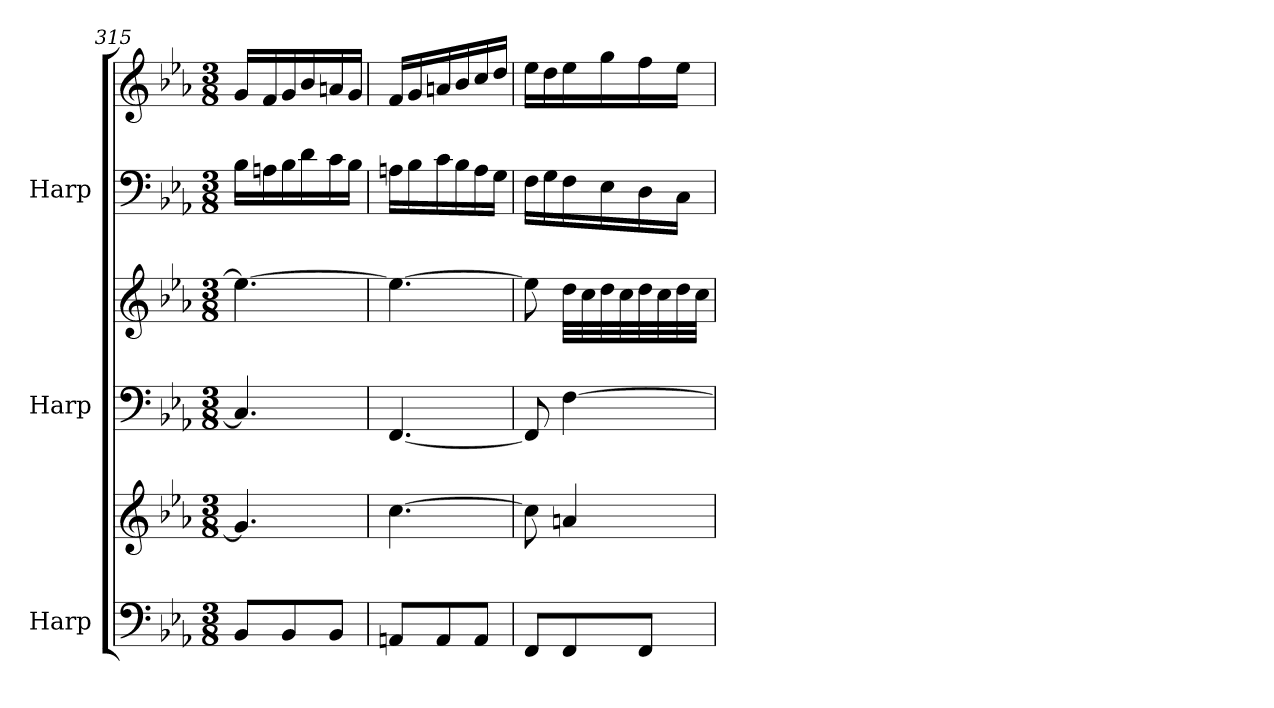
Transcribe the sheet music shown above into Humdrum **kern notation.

**kern	**kern	**kern	**kern	**kern	**kern
*part3	*part3	*part2	*part2	*part1	*part1
*staff6	*staff5	*staff4	*staff3	*staff2	*staff1
*I"Harp	*	*I"Harp	*	*I"Harp	*
*I'Hp	*	*I'Hp	*	*I'Hp	*
*clefF4	*clefG2	*clefF4	*clefG2	*clefF4	*clefG2
*k[b-e-a-]	*k[b-e-a-]	*k[b-e-a-]	*k[b-e-a-]	*k[b-e-a-]	*k[b-e-a-]
*M3/8	*M3/8	*M3/8	*M3/8	*M3/8	*M3/8
=315	=315	=315	=315	=315	=315
8BB-/L	4.g/]	4.C/]	4.ee-\_	16B-\LL	16g/LL
.	.	.	.	16An\	16f/
8BB-/	.	.	.	16B-\	16g/
.	.	.	.	16d\	16b-/
8BB-/J	.	.	.	16c\	16an/
.	.	.	.	16B-\JJ	16g/JJ
=316	=316	=316	=316	=316	=316
8AAn/L	[4.cc\	[4.FF/	4.ee-\_	16An\LL	16f/LL
.	.	.	.	16B-\	16g/
8AA/	.	.	.	16c\	16an/
.	.	.	.	16B-\	16b-/
8AA/J	.	.	.	16A\	16cc/
.	.	.	.	16G\JJ	16dd/JJ
=317	=317	=317	=317	=317	=317
8FF/L	8cc\]	8FF/]	8ee-\]	16F\LL	16ee-\LL
.	.	.	.	16G\	16dd\
8FF/	4an/	[4F\	32dd\LLL	16F\	16ee-\
.	.	.	32cc\	.	.
.	.	.	32dd\	16E-\	16gg\
.	.	.	32cc\	.	.
8FF/J	.	.	32dd\	16D\	16ff\
.	.	.	32cc\	.	.
.	.	.	32dd\	16C\JJ	16ee-\JJ
.	.	.	32cc\JJJ	.	.
=	=	=	=	=	=
*-	*-	*-	*-	*-	*-
